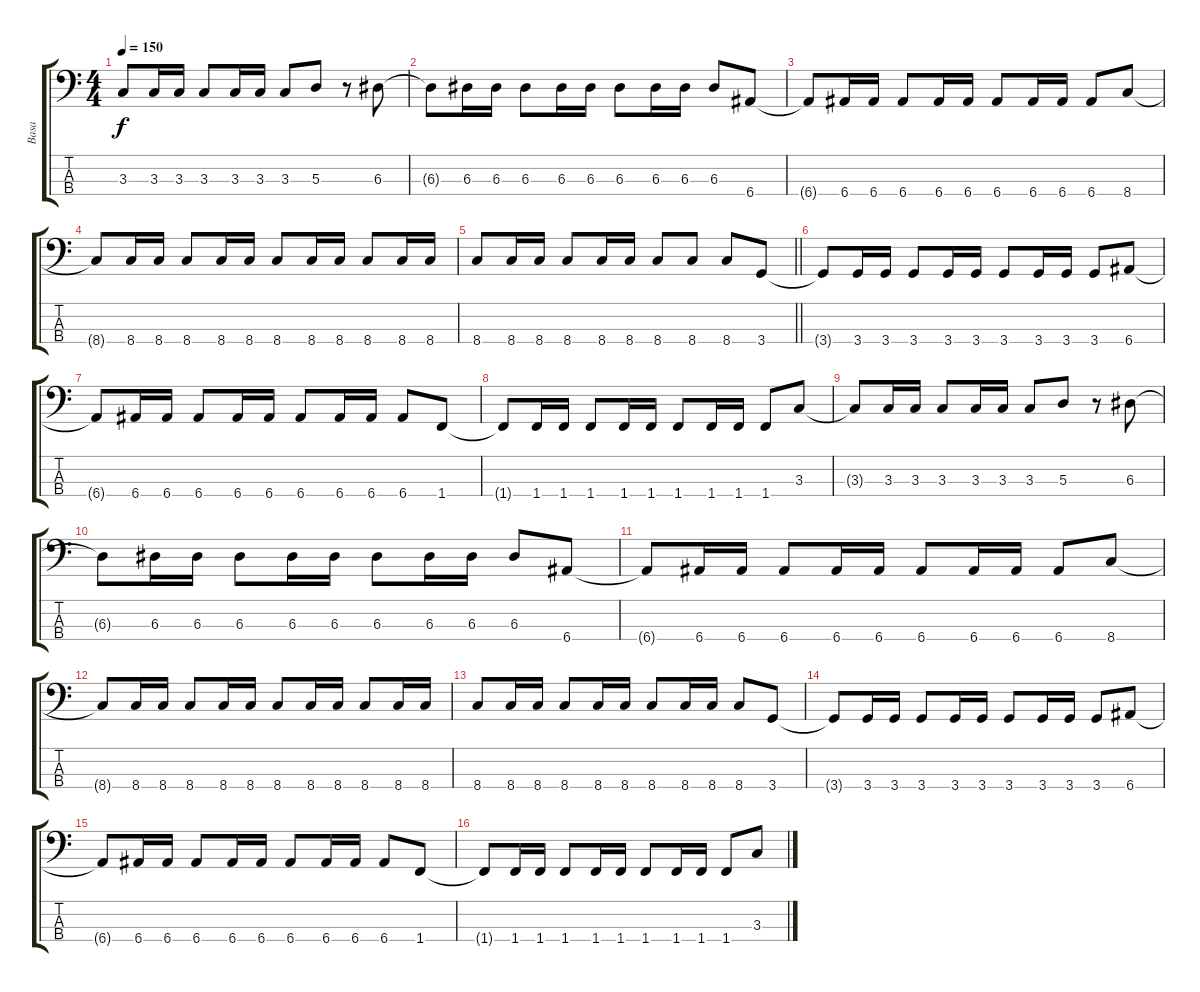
\track ("Basa" "Basa") {instrument electricbassfinger}
\staff {score tabs}
\tuning (G2 D2 A1 E1) {hide}
\ts (4 4)
\tempo 150
\clef f4
\ks c
3.3{t}.8{dy f} 3.3.16 3.3.16 3.3.8 3.3.16 3.3.16 3.3.8 5.3.8 r.8 6.3.8 |
6.3{t}.8 6.3.16 6.3.16 6.3.8 6.3.16 6.3.16 6.3.8 6.3.16 6.3.16 6.3.8 6.4.8 |
6.4{t}.8 6.4.16 6.4.16 6.4.8 6.4.16 6.4.16 6.4.8 6.4.16 6.4.16 6.4.8 8.4.8 |
8.4{t}.8 8.4.16 8.4.16 8.4.8 8.4.16 8.4.16 8.4.8 8.4.16 8.4.16 8.4.8 8.4.16 8.4.16 |
\barLineRight lightlight
8.4.8 8.4.16 8.4.16 8.4.8 8.4.16 8.4.16 8.4.8 8.4.8 8.4.8 3.4.8 |
3.4{t}.8 3.4.16 3.4.16 3.4.8 3.4.16 3.4.16 3.4.8 3.4.16 3.4.16 3.4.8 6.4.8 |
6.4{t}.8 6.4.16 6.4.16 6.4.8 6.4.16 6.4.16 6.4.8 6.4.16 6.4.16 6.4.8 1.4.8 |
1.4{t}.8 1.4.16 1.4.16 1.4.8 1.4.16 1.4.16 1.4.8 1.4.16 1.4.16 1.4.8 3.3.8 |
3.3{t}.8 3.3.16 3.3.16 3.3.8 3.3.16 3.3.16 3.3.8 5.3.8 r.8 6.3.8 |
6.3{t}.8 6.3.16 6.3.16 6.3.8 6.3.16 6.3.16 6.3.8 6.3.16 6.3.16 6.3.8 6.4.8 |
6.4{t}.8 6.4.16 6.4.16 6.4.8 6.4.16 6.4.16 6.4.8 6.4.16 6.4.16 6.4.8 8.4.8 |
8.4{t}.8 8.4.16 8.4.16 8.4.8 8.4.16 8.4.16 8.4.8 8.4.16 8.4.16 8.4.8 8.4.16 8.4.16 |
8.4.8 8.4.16 8.4.16 8.4.8 8.4.16 8.4.16 8.4.8 8.4.16 8.4.16 8.4.8 3.4.8 |
3.4{t}.8 3.4.16 3.4.16 3.4.8 3.4.16 3.4.16 3.4.8 3.4.16 3.4.16 3.4.8 6.4.8 |
6.4{t}.8 6.4.16 6.4.16 6.4.8 6.4.16 6.4.16 6.4.8 6.4.16 6.4.16 6.4.8 1.4.8 |
1.4{t}.8 1.4.16 1.4.16 1.4.8 1.4.16 1.4.16 1.4.8 1.4.16 1.4.16 1.4.8 3.3.8
